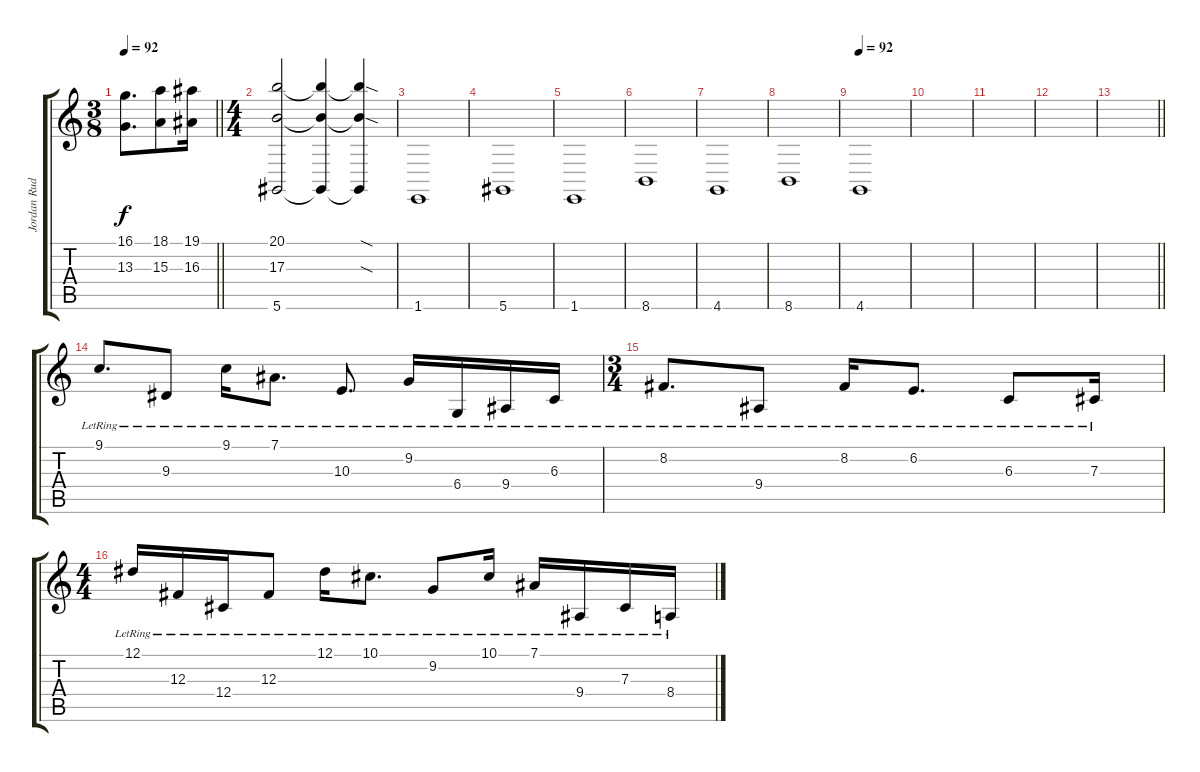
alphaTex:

\track ("Jordan Rudess Keyboards 2" "Jordan Rud") {instrument stringensemble1}
\staff {score tabs}
\tuning (Eb4 Bb3 Gb3 Db3 Ab2 Eb2) {hide}
\ts (3 8)
\tempo 92
\clef g2
\barLineRight lightlight
\ks c
(16.1 13.3).8{d dy f} (18.1 15.3).8 (19.1 16.3).16 |
\ts (4 4)
(20.1 17.3 5.6).2 (20.1{t} 17.3{t} 5.6{t}).4 (20.1{sod t} 17.3{sod t} 5.6{t}).4 |
1.6.1 |
5.6.1 |
1.6.1 |
8.6.1 |
4.6.1 |
8.6.1 |
\tempo 92
4.6.1 |
|
|
|
\barLineRight lightlight
|
9.1{lr}.8{d instrument fx1rain} 9.3{lr}.8 9.1{lr}.16 7.1{lr}.8{d} 10.3{lr}.8{d} 9.2{lr}.16 6.4{lr}.16 9.4{lr}.16 6.3{lr}.16 |
\ts (3 4)
8.2{lr}.8{d} 9.4{lr}.8 8.2{lr}.16 6.2{lr}.8{d} 6.3{lr}.8 7.3{lr}.16 |
\ts (4 4)
12.1{lr}.16 12.3{lr}.16 12.4{lr}.16 12.3{lr}.8 12.1{lr}.16 10.1{lr}.8{d} 9.2{lr}.8 10.1{lr}.16 7.1{lr}.16 9.4{lr}.16 7.3{lr}.16 8.4{lr}.16
